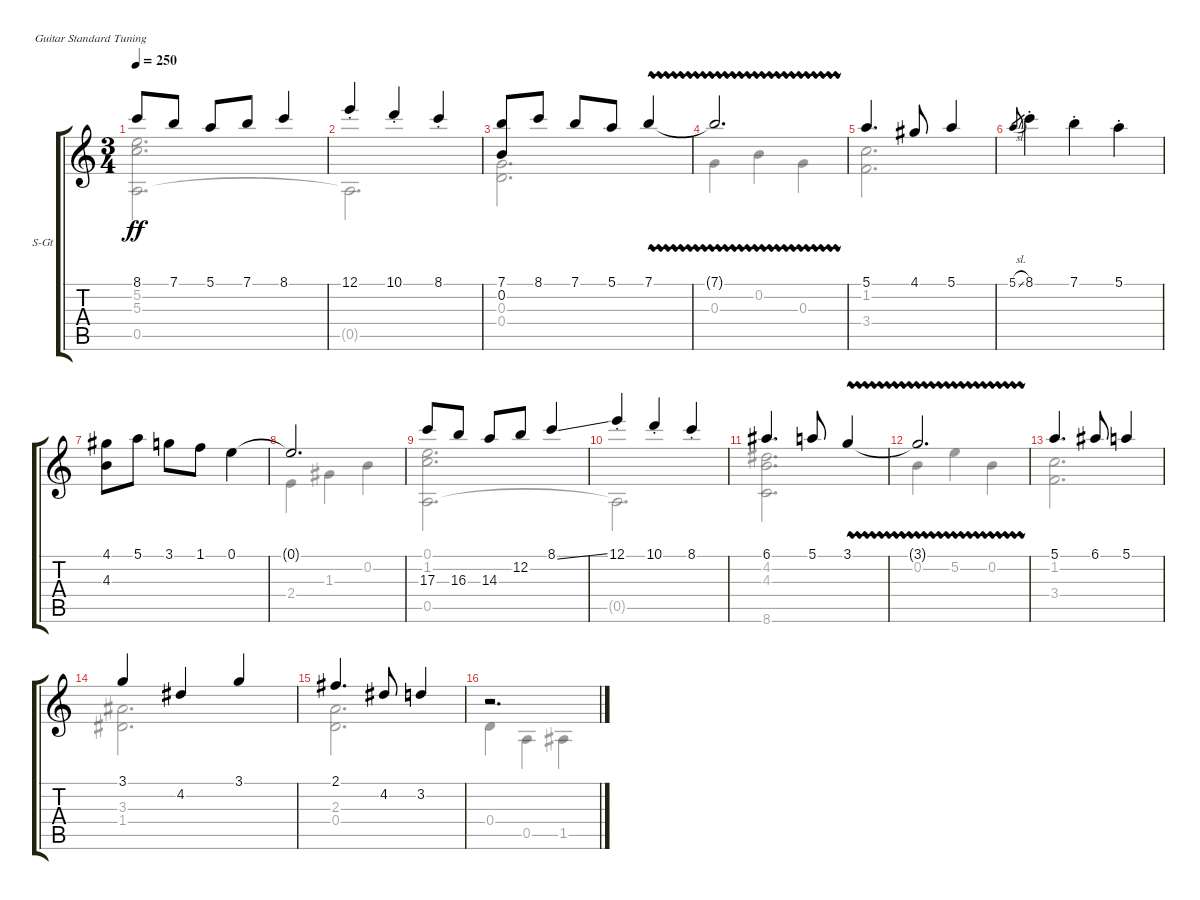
\defaultSystemsLayout 4
\bracketExtendMode groupsimilarinstruments
\firstSystemTrackNameOrientation horizontal
\otherSystemsTrackNameOrientation horizontal
\track ("Steel Guitar" "S-Gt") {instrument acousticguitarsteel}
\staff {score tabs}
\tuning (E4 B3 G3 D3 A2 E2)
\voice
\ts (3 4)
\tempo 250
\clef g2
\ks c
8.1.8{dy ff} 7.1.8 5.1.8 7.1.8 8.1.4 |
12.1{st}.4 10.1{st}.4 8.1{st}.4 |
(0.2 7.1).8 8.1.8 7.1.8 5.1.8 7.1{vw}.4 |
7.1{vw t}.2{d} |
5.1.4{d} 4.1.8 5.1.4 |
5.1{sl}.8{gr} 8.1{st}.4 7.1{st}.4 5.1{st}.4 |
(4.1 4.3).8 5.1.8 3.1.8 1.1.8 0.1.4 |
0.1{t}.2{d} |
17.3.8 16.3.8 14.3.8 12.2.8 8.1{ss}.4 |
12.1{st}.4 10.1{st}.4 8.1{st}.4 |
6.1.4{d} 5.1.8 3.1{vw}.4 |
3.1{vw t}.2{d} |
5.1.4{d} 6.1.8 5.1.4 |
3.1.4 4.2.4 3.1.4 |
2.1.4{d} 4.2.8 3.2.4 |
r.2{d}
\voice
\clef g2
\ottava regular
\simile none
\ks c
(5.2 5.3 0.5).2{d dy ff} |
0.5{t}.2{d} |
(0.3 0.4).2{d} |
0.3.4 0.2.4 0.3.4 |
(3.4 1.2).2{d} |
|
|
2.4.4 1.3.4 0.2.4 |
(0.1 1.2 0.5).2{d} |
0.5{t}.2{d} |
(4.2 4.3 8.6).2{d} |
0.2.4 5.2.4 0.2.4 |
(1.2 3.4).2{d} |
(1.4 3.3).2{d} |
(2.3 0.4).2{d} |
0.4.4 0.5.4 1.5.4
